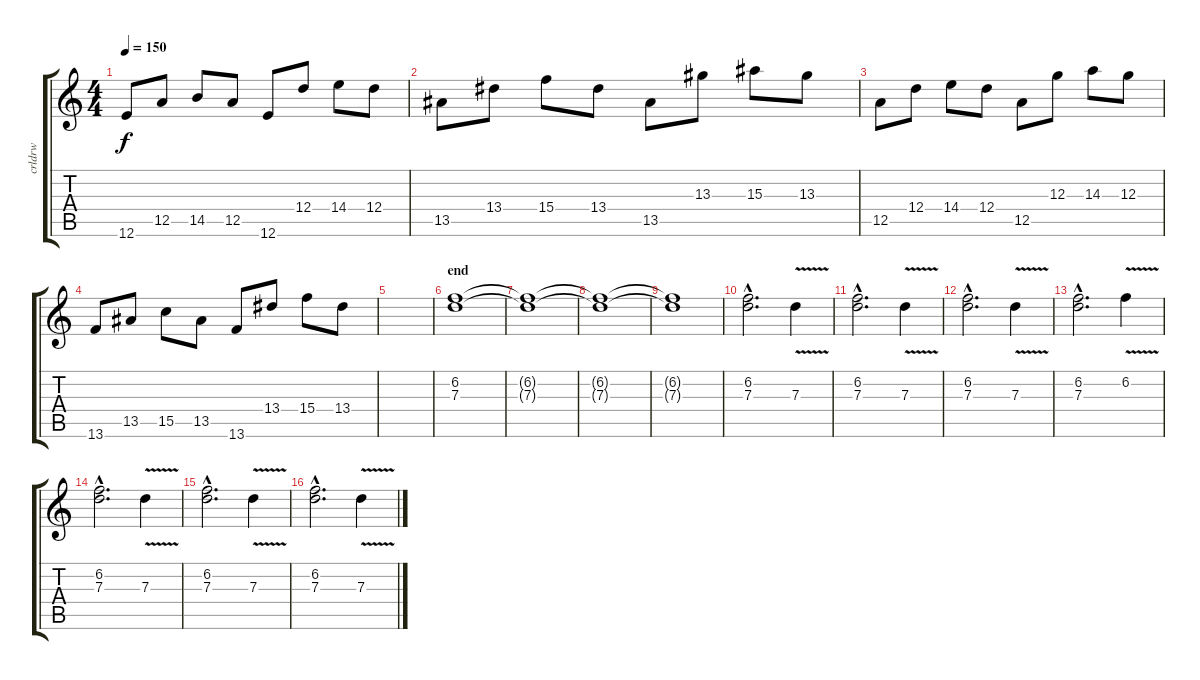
\track ("crldrw" "crldrw") {instrument distortionguitar}
\staff {score tabs}
\tuning (E4 B3 G3 D3 A2 E2) {hide}
\ts (4 4)
\tempo 150
\clef g2
\ks c
12.6.8{dy f} 12.5.8 14.5.8 12.5.8 12.6.8 12.4.8 14.4.8 12.4.8 |
13.5.8 13.4.8 15.4.8 13.4.8 13.5.8 13.3.8 15.3.8 13.3.8 |
12.5.8 12.4.8 14.4.8 12.4.8 12.5.8 12.3.8 14.3.8 12.3.8 |
13.6.8 13.5.8 15.5.8 13.5.8 13.6.8 13.4.8 15.4.8 13.4.8 |
|
\section ("" "end")
(6.2 7.3).1 |
(6.2{t} 7.3{t}).1 |
(6.2{t} 7.3{t}).1 |
(6.2{t} 7.3{t}).1 |
(6.2{hac} 7.3{hac}).2{d} 7.3{v}.4 |
(6.2{hac} 7.3{hac}).2{d} 7.3{v}.4 |
(6.2{hac} 7.3{hac}).2{d} 7.3{v}.4 |
(6.2{hac} 7.3{hac}).2{d} 6.2{v}.4 |
(6.2{hac} 7.3{hac}).2{d} 7.3{v}.4 |
(6.2{hac} 7.3{hac}).2{d} 7.3{v}.4 |
(6.2{hac} 7.3{hac}).2{d} 7.3{v}.4
